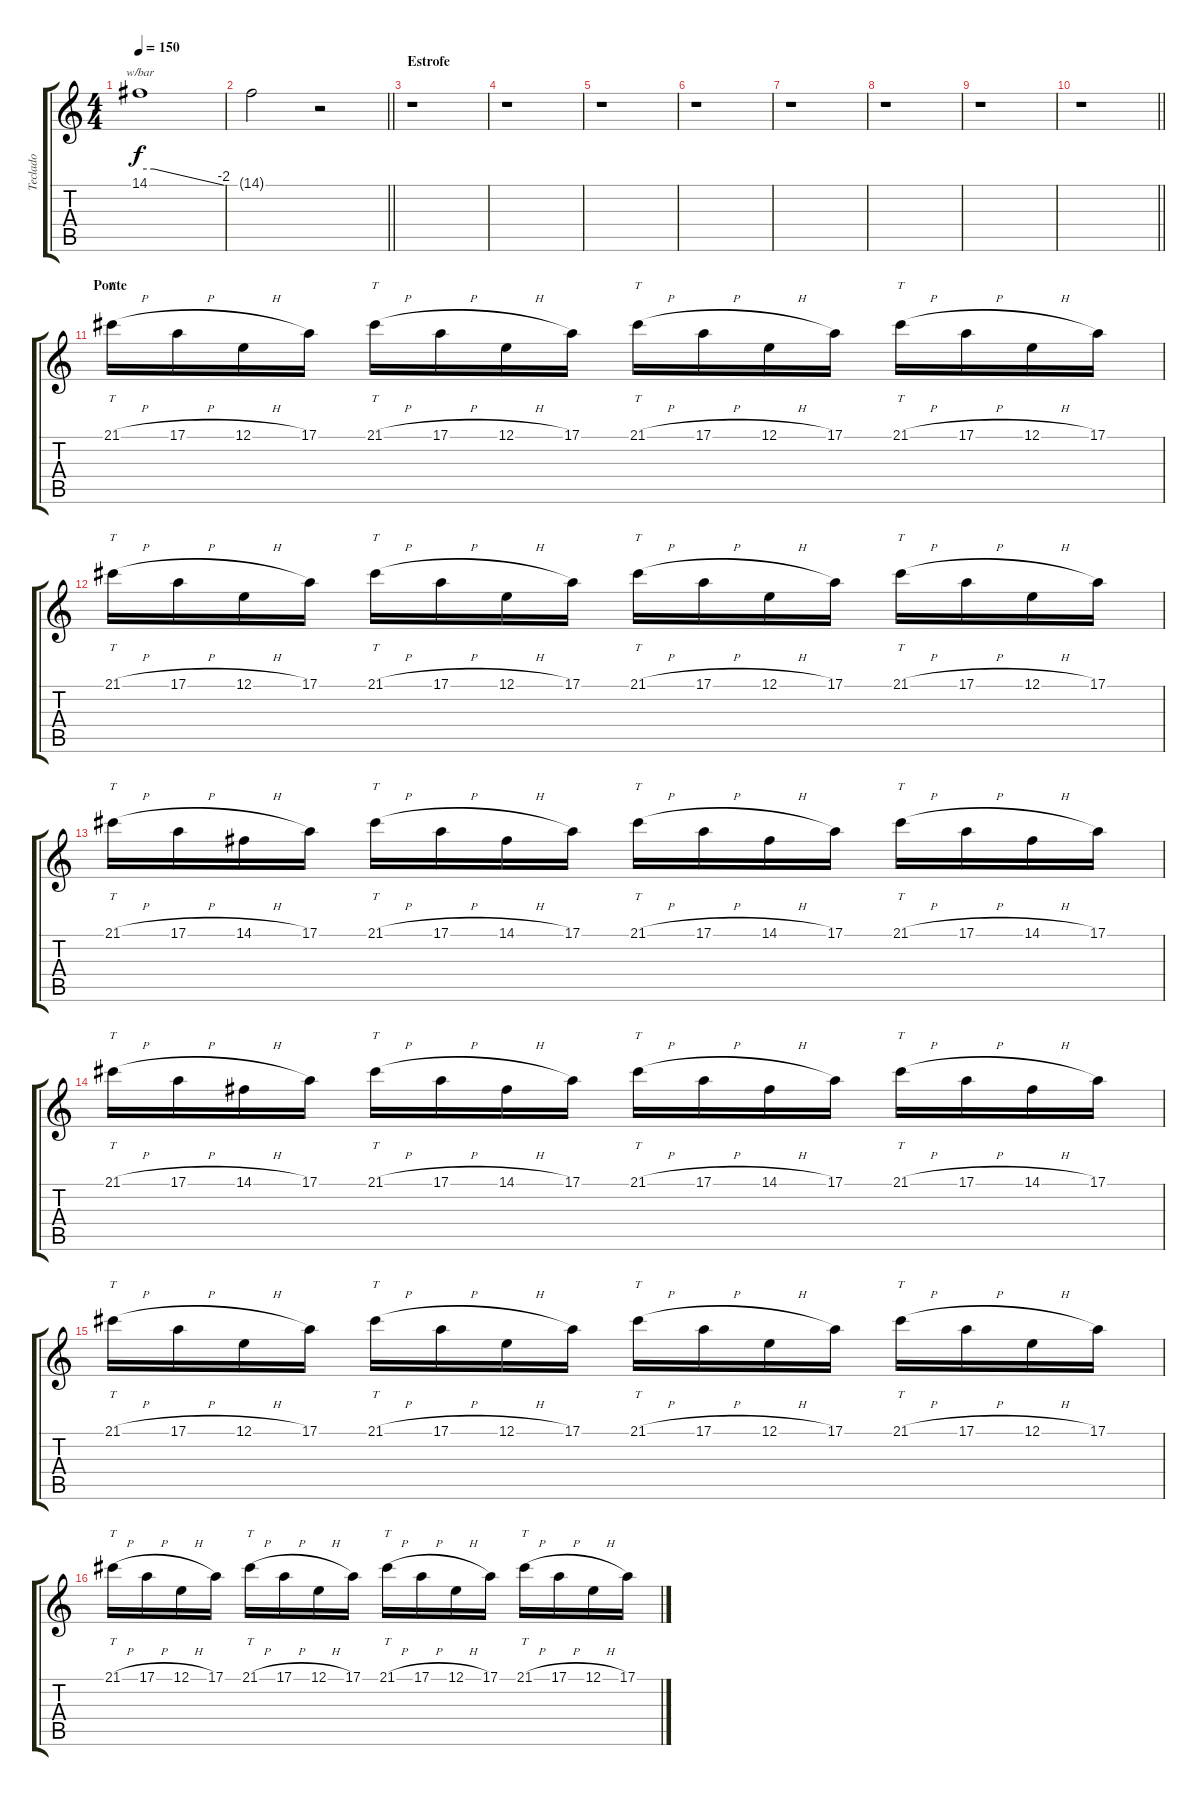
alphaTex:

\track ("Teclado" "Teclado") {instrument lead2sawtooth}
\staff {score tabs}
\tuning (E4 B3 G3 D3 A2 E2) {hide}
\ts (4 4)
\tempo 150
\clef g2
\ks c
14.1.1{tbe (custom default 0 0 10 0 60 -8) dy f} |
\barLineRight lightlight
14.1{t}.2 r.2 |
\section ("" "Estrofe")
r.1 |
r.1 |
r.1 |
r.1 |
r.1 |
r.1 |
r.1 |
\barLineRight lightlight
r.1 |
\section ("" "Ponte")
21.1{h}.16{tt} 17.1{h}.16 12.1{h}.16 17.1.16 21.1{h}.16{tt} 17.1{h}.16 12.1{h}.16 17.1.16 21.1{h}.16{tt} 17.1{h}.16 12.1{h}.16 17.1.16 21.1{h}.16{tt} 17.1{h}.16 12.1{h}.16 17.1.16 |
21.1{h}.16{tt} 17.1{h}.16 12.1{h}.16 17.1.16 21.1{h}.16{tt} 17.1{h}.16 12.1{h}.16 17.1.16 21.1{h}.16{tt} 17.1{h}.16 12.1{h}.16 17.1.16 21.1{h}.16{tt} 17.1{h}.16 12.1{h}.16 17.1.16 |
21.1{h}.16{tt} 17.1{h}.16 14.1{h}.16 17.1.16 21.1{h}.16{tt} 17.1{h}.16 14.1{h}.16 17.1.16 21.1{h}.16{tt} 17.1{h}.16 14.1{h}.16 17.1.16 21.1{h}.16{tt} 17.1{h}.16 14.1{h}.16 17.1.16 |
21.1{h}.16{tt} 17.1{h}.16 14.1{h}.16 17.1.16 21.1{h}.16{tt} 17.1{h}.16 14.1{h}.16 17.1.16 21.1{h}.16{tt} 17.1{h}.16 14.1{h}.16 17.1.16 21.1{h}.16{tt} 17.1{h}.16 14.1{h}.16 17.1.16 |
21.1{h}.16{tt} 17.1{h}.16 12.1{h}.16 17.1.16 21.1{h}.16{tt} 17.1{h}.16 12.1{h}.16 17.1.16 21.1{h}.16{tt} 17.1{h}.16 12.1{h}.16 17.1.16 21.1{h}.16{tt} 17.1{h}.16 12.1{h}.16 17.1.16 |
21.1{h}.16{tt} 17.1{h}.16 12.1{h}.16 17.1.16 21.1{h}.16{tt} 17.1{h}.16 12.1{h}.16 17.1.16 21.1{h}.16{tt} 17.1{h}.16 12.1{h}.16 17.1.16 21.1{h}.16{tt} 17.1{h}.16 12.1{h}.16 17.1.16
